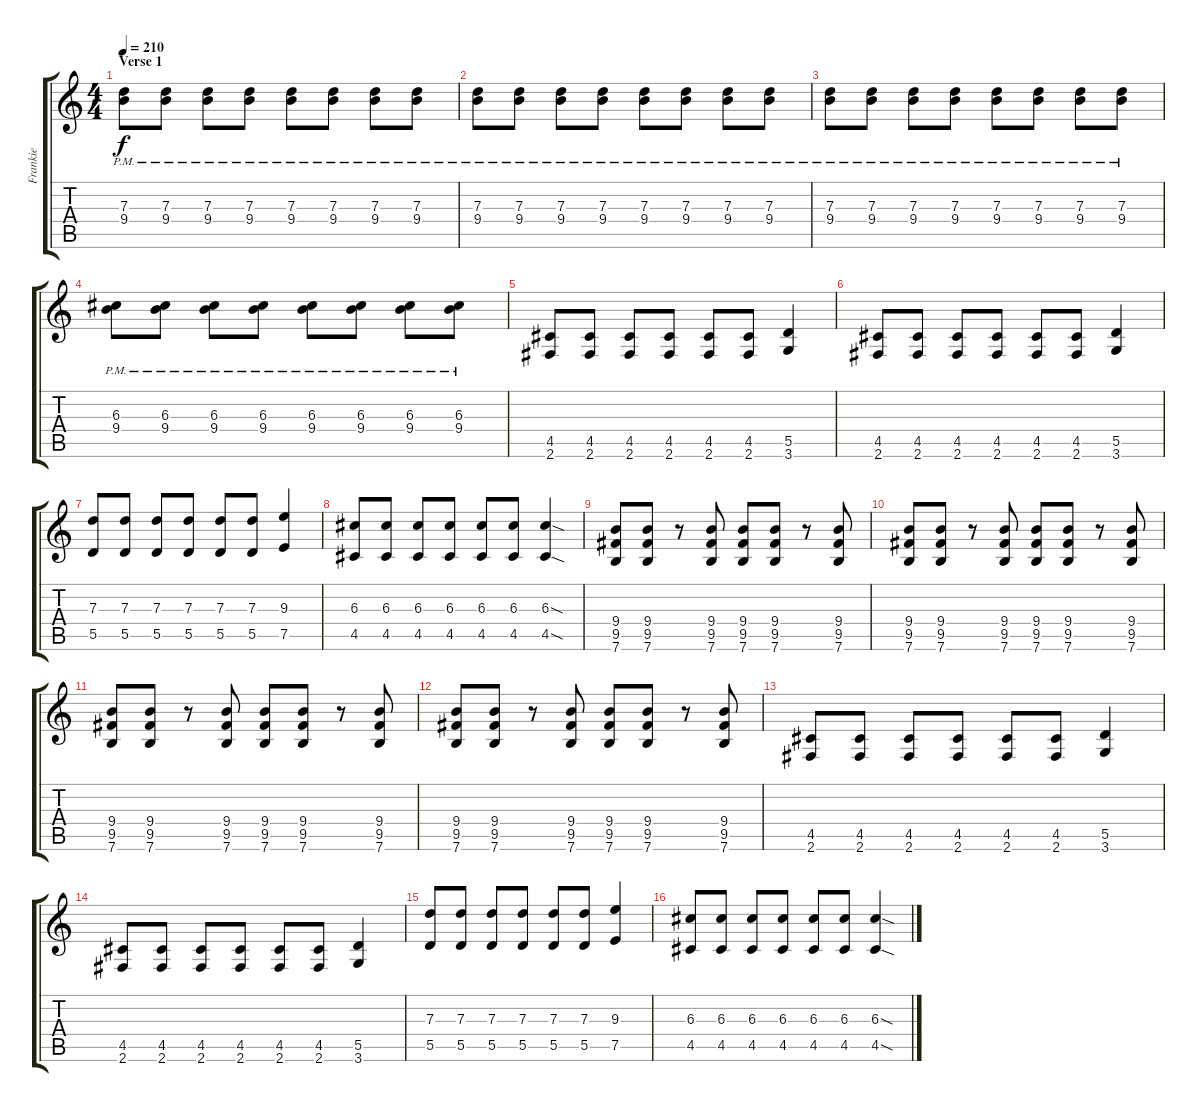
\track ("Frankie" "Frankie") {instrument overdrivenguitar}
\staff {score tabs}
\tuning (E4 B3 G3 D3 A2 E2) {hide}
\ts (4 4)
\section ("" "Verse 1")
\tempo 210
\clef g2
\ks c
(7.3{pm} 9.4{pm}).8{dy f} (7.3{pm} 9.4{pm}).8 (7.3{pm} 9.4{pm}).8 (7.3{pm} 9.4{pm}).8 (7.3{pm} 9.4{pm}).8 (7.3{pm} 9.4{pm}).8 (7.3{pm} 9.4{pm}).8 (7.3{pm} 9.4{pm}).8 |
(7.3{pm} 9.4{pm}).8 (7.3{pm} 9.4{pm}).8 (7.3{pm} 9.4{pm}).8 (7.3{pm} 9.4{pm}).8 (7.3{pm} 9.4{pm}).8 (7.3{pm} 9.4{pm}).8 (7.3{pm} 9.4{pm}).8 (7.3{pm} 9.4{pm}).8 |
(7.3{pm} 9.4{pm}).8 (7.3{pm} 9.4{pm}).8 (7.3{pm} 9.4{pm}).8 (7.3{pm} 9.4{pm}).8 (7.3{pm} 9.4{pm}).8 (7.3{pm} 9.4{pm}).8 (7.3{pm} 9.4{pm}).8 (7.3{pm} 9.4{pm}).8 |
(6.3{pm} 9.4{pm}).8 (6.3{pm} 9.4{pm}).8 (6.3{pm} 9.4{pm}).8 (6.3{pm} 9.4{pm}).8 (6.3{pm} 9.4{pm}).8 (6.3{pm} 9.4{pm}).8 (6.3{pm} 9.4{pm}).8 (6.3{pm} 9.4{pm}).8 |
(4.5 2.6).8 (4.5 2.6).8 (4.5 2.6).8 (4.5 2.6).8 (4.5 2.6).8 (4.5 2.6).8 (5.5 3.6).4 |
(4.5 2.6).8 (4.5 2.6).8 (4.5 2.6).8 (4.5 2.6).8 (4.5 2.6).8 (4.5 2.6).8 (5.5 3.6).4 |
(7.3 5.5).8 (7.3 5.5).8 (7.3 5.5).8 (7.3 5.5).8 (7.3 5.5).8 (7.3 5.5).8 (9.3 7.5).4 |
(6.3 4.5).8 (6.3 4.5).8 (6.3 4.5).8 (6.3 4.5).8 (6.3 4.5).8 (6.3 4.5).8 (6.3{sod} 4.5{sod}).4 |
(9.4 9.5 7.6).8 (9.4 9.5 7.6).8 r.8 (9.4 9.5 7.6).8 (9.4 9.5 7.6).8 (9.4 9.5 7.6).8 r.8 (9.4 9.5 7.6).8 |
(9.4 9.5 7.6).8 (9.4 9.5 7.6).8 r.8 (9.4 9.5 7.6).8 (9.4 9.5 7.6).8 (9.4 9.5 7.6).8 r.8 (9.4 9.5 7.6).8 |
(9.4 9.5 7.6).8 (9.4 9.5 7.6).8 r.8 (9.4 9.5 7.6).8 (9.4 9.5 7.6).8 (9.4 9.5 7.6).8 r.8 (9.4 9.5 7.6).8 |
(9.4 9.5 7.6).8 (9.4 9.5 7.6).8 r.8 (9.4 9.5 7.6).8 (9.4 9.5 7.6).8 (9.4 9.5 7.6).8 r.8 (9.4 9.5 7.6).8 |
(4.5 2.6).8 (4.5 2.6).8 (4.5 2.6).8 (4.5 2.6).8 (4.5 2.6).8 (4.5 2.6).8 (5.5 3.6).4 |
(4.5 2.6).8 (4.5 2.6).8 (4.5 2.6).8 (4.5 2.6).8 (4.5 2.6).8 (4.5 2.6).8 (5.5 3.6).4 |
(7.3 5.5).8 (7.3 5.5).8 (7.3 5.5).8 (7.3 5.5).8 (7.3 5.5).8 (7.3 5.5).8 (9.3 7.5).4 |
(6.3 4.5).8 (6.3 4.5).8 (6.3 4.5).8 (6.3 4.5).8 (6.3 4.5).8 (6.3 4.5).8 (6.3{sod} 4.5{sod}).4
